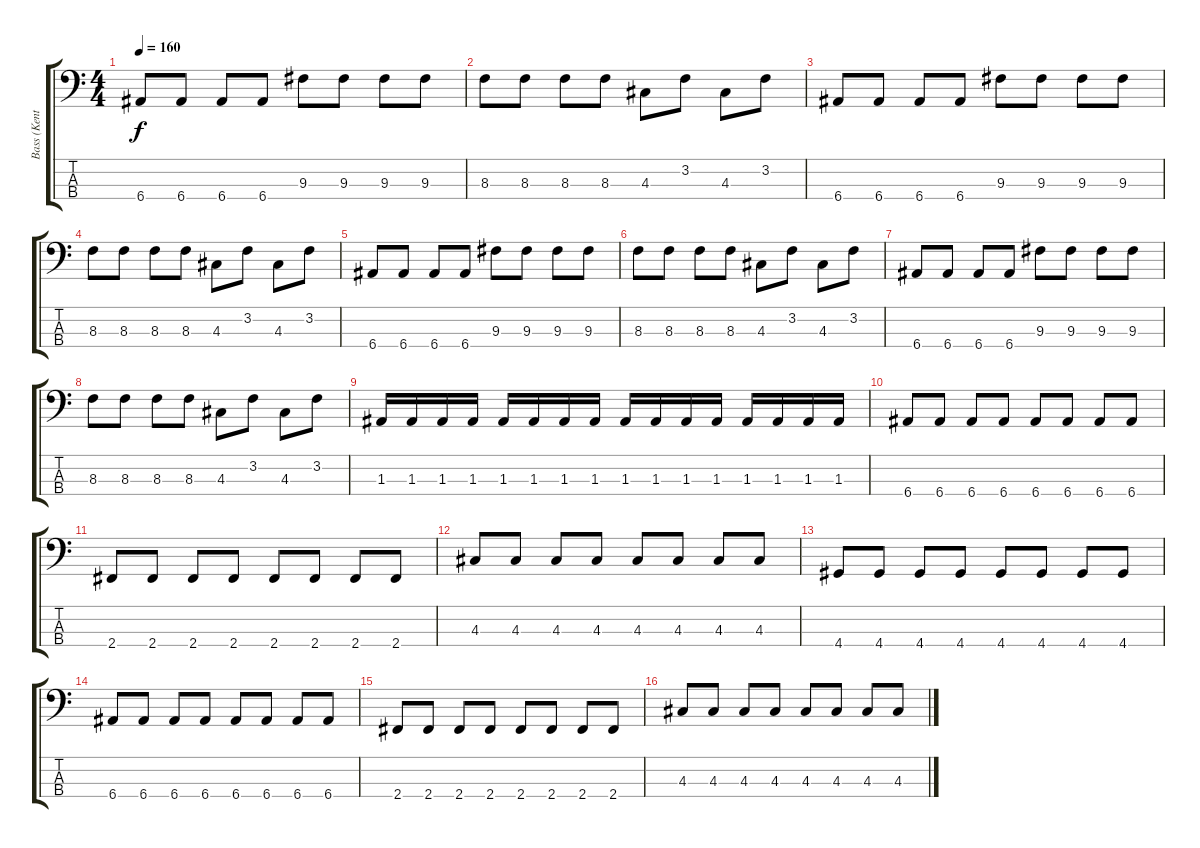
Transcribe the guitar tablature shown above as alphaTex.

\track ("Bass (Kent)" "Bass (Kent") {instrument electricbassfinger}
\staff {score tabs}
\tuning (G2 D2 A1 E1) {hide}
\ts (4 4)
\tempo 160
\clef f4
\ks c
6.4.8{dy f} 6.4.8 6.4.8 6.4.8 9.3.8 9.3.8 9.3.8 9.3.8 |
8.3.8 8.3.8 8.3.8 8.3.8 4.3.8 3.2.8 4.3.8 3.2.8 |
6.4.8 6.4.8 6.4.8 6.4.8 9.3.8 9.3.8 9.3.8 9.3.8 |
8.3.8 8.3.8 8.3.8 8.3.8 4.3.8 3.2.8 4.3.8 3.2.8 |
6.4.8 6.4.8 6.4.8 6.4.8 9.3.8 9.3.8 9.3.8 9.3.8 |
8.3.8 8.3.8 8.3.8 8.3.8 4.3.8 3.2.8 4.3.8 3.2.8 |
6.4.8 6.4.8 6.4.8 6.4.8 9.3.8 9.3.8 9.3.8 9.3.8 |
8.3.8 8.3.8 8.3.8 8.3.8 4.3.8 3.2.8 4.3.8 3.2.8 |
1.3.16 1.3.16 1.3.16 1.3.16 1.3.16 1.3.16 1.3.16 1.3.16 1.3.16 1.3.16 1.3.16 1.3.16 1.3.16 1.3.16 1.3.16 1.3.16 |
6.4.8 6.4.8 6.4.8 6.4.8 6.4.8 6.4.8 6.4.8 6.4.8 |
2.4.8 2.4.8 2.4.8 2.4.8 2.4.8 2.4.8 2.4.8 2.4.8 |
4.3.8 4.3.8 4.3.8 4.3.8 4.3.8 4.3.8 4.3.8 4.3.8 |
4.4.8 4.4.8 4.4.8 4.4.8 4.4.8 4.4.8 4.4.8 4.4.8 |
6.4.8 6.4.8 6.4.8 6.4.8 6.4.8 6.4.8 6.4.8 6.4.8 |
2.4.8 2.4.8 2.4.8 2.4.8 2.4.8 2.4.8 2.4.8 2.4.8 |
4.3.8 4.3.8 4.3.8 4.3.8 4.3.8 4.3.8 4.3.8 4.3.8
